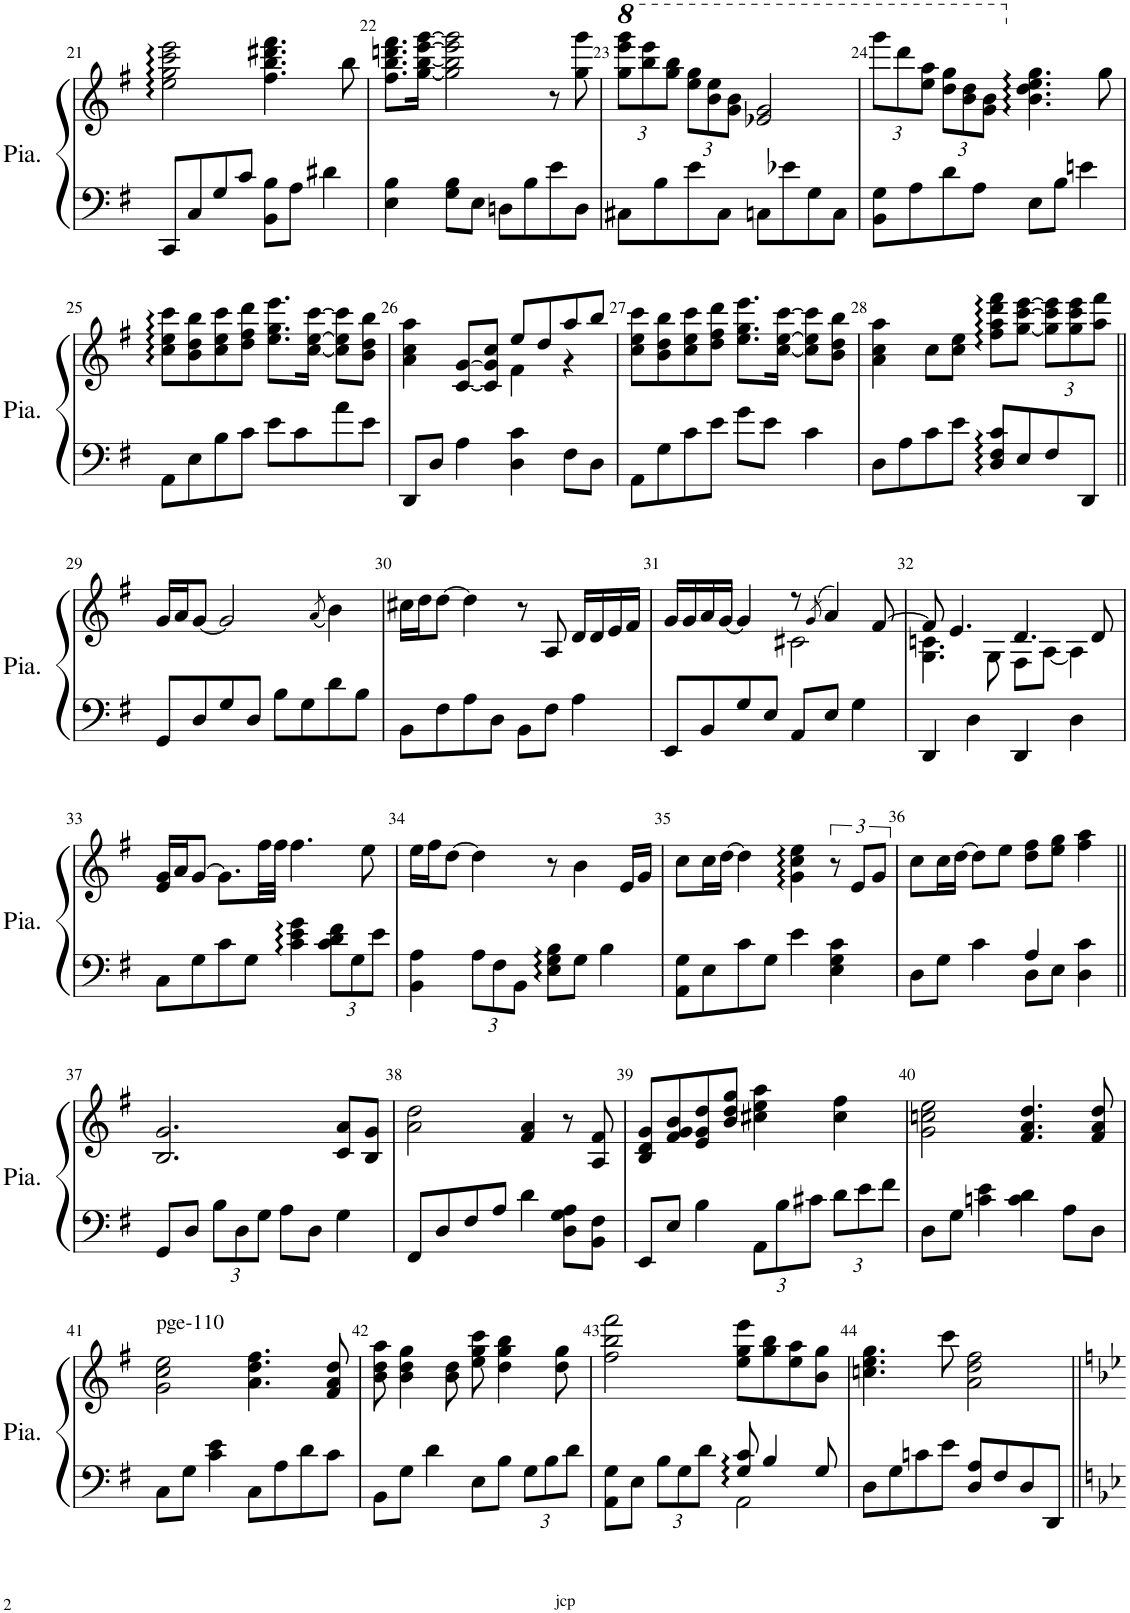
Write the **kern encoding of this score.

**kern	**kern
*part1	*part1
*staff2	*staff1
*I"Piano	*
*I'Pia.	*
!!LO:PB:g=z
*clefF4	*clefG2
*k[f#]	*k[f#]
*M4/4	*M4/4
*met(c)	*met(c)
=21	=21
8CC/L	2ee\ 2gg\ 2ccc\ 2eee\
8C/	.
8G/	.
8c/J	.
8BB\ 8B\L	4.ff#\ 4.bb\ 4.ddd#X\ 4.fff#\
8A\J	.
4d#X\	.
.	8bb\
=22	=22
4E\ 4B\	8.ff#\ 8.bb\ 8.dddn\ 8.fff#\L
.	[16gg\ [16bb\ [16eee\ [16ggg\Jk
8G\ 8B\L	2gg\] 2bb\] 2eee\] 2ggg\]
8E\J	.
8Dn\L	.
8B\	.
8e\	8r
8D\J	8gg\ 8ggg\
=23	=23
*	*8va
*	*Xbrackettup
8C#X\L	12ggg\ 12eeee\ 12gggg\L
.	12bbb\ 12eeee\
8B\	.
.	12ggg\ 12bbb\J
8e\	12eee\ 12ggg\L
.	12bb\ 12eee\
8C#\J	.
.	12gg\ 12bb\J
8Cn\L	2ee-X/ 2gg/
8e-X\	.
8G\	.
8C\J	.
=24	=24
8BB\ 8G\L	12gggg\L
.	12dddd\
8A\	.
.	12eee\ 12aaa\J
8d\	12ddd\ 12ggg\L
.	12bb\ 12ddd\
8A\J	.
.	12gg\ 12bb\J
*	*X8va
8E\L	4.b\ 4.dd\ 4.ee\ 4.gg\
8B\J	.
4en\	.
.	8gg\
!!LO:LB:g=z
=25	=25
8AA\L	8cc\ 8ee\ 8ccc\L
8E\	8b\ 8dd\ 8bb\
8B\	8cc\ 8ee\ 8ccc\
8c\J	8dd\ 8ff#\ 8ddd\J
8e\L	8.ee\ 8.gg\ 8.eee\L
8c\	.
.	[16cc\ [16ee\ [16ccc\Jk
8a\	8cc\] 8ee\] 8ccc\]L
8e\J	8b\ 8dd\ 8bb\J
=26	=26
*	*^
8DD/L	4a\ 4cc\ 4aa\	2ryy
8D/J	.	.
4A\	[8c/ [8g/L	.
.	8c/] 8g/] 8cc/J	.
4D\ 4c\	8ee/L	4f#\
.	8dd/	.
8F#\L	8aa/	4r
8D\J	8bb/J	.
*	*v	*v
=27	=27
8AA\L	8cc\ 8ee\ 8ccc\L
8G\	8b\ 8dd\ 8bb\
8c\	8cc\ 8ee\ 8ccc\
8e\J	8dd\ 8ff#\ 8ddd\J
8g\L	8.ee\ 8.gg\ 8.eee\L
8e\J	.
.	[16cc\ [16ee\ [16ccc\Jk
4c\	8cc\] 8ee\] 8ccc\]L
.	8b\ 8dd\ 8bb\J
=28	=28
8D\L	4a\ 4cc\ 4aa\
8A\	.
8c\	8cc\L
8e\J	8cc\ 8ee\J
8D/ 8F#/ 8c/L	8ff#\ 8aa\ 8ddd\ 8fff#\L
8E/	[8gg\ [8ccc\ [8eee\J
8F#/	12gg\] 12ccc\] 12eee\]L
.	12gg\ 12ccc\ 12eee\
8DD/J	.
.	12aa\ 12fff#\J
!!LO:LB:g=z
=29||	=29||
8GG/L	16g/LL
.	16a/J
8D/	[8g/J
8G/	2g/]
8D/J	.
8B\L	.
8G\	.
.	(8qa/
8d\	4b\)
8B\J	.
=30	=30
8BB\L	16cc#X\LL
.	16dd\J
8F#\	[8dd\J
8A\	4dd\]
8D\J	.
8BB\L	8r
8F#\J	8A/
4A\	16d/LL
.	16d/
.	16e/
.	16f#/JJ
=31	=31
*	*^
8EE/L	16g/LL	2ryy
.	16g/	.
8BB/	16a/	.
.	[16g/JJ	.
8G/	4g/]	.
8E/J	.	.
8AA/L	8r	2c#X\
.	(8qg/	.
8E/J	4a/)	.
4G\	.	.
.	[8f#/	.
=32	=32	=32
4DD/	8f#/]	4.G\ 4.cn\
.	4.e/	.
4D\	.	.
.	.	8G\
4DD/	4.d/	8F#\L
.	.	[8A\J
4D\	.	4A\]
.	8d/	.
*	*v	*v
!!LO:LB:g=z
=33	=33
8C\L	16e/ 16g/LL
.	16a/J
8G\	[8g/J
8c\	8.g\L]
8G\J	.
.	32ff#\LL
.	32ff#\JJJ
4c\ 4e\ 4g\	4.ff#\
*Xbrackettup	*
12c\ 12d\ 12f#\L	.
12G\	.
.	8ee\
12e\J	.
=34	=34
4BB\ 4A\	16ee\LL
.	16ff#\J
.	[8dd\J
12A\L	4dd\]
12F#\	.
12BB\J	.
8E\ 8G\ 8B\L	8r
8G\J	4b\
4B\	.
.	16e/LL
.	16g/JJ
=35	=35
8AA\ 8G\L	8cc\L
8E\	16cc\L
.	[16dd\JJ
8c\	4dd\]
8G\J	.
4e\	4g\ 4cc\ 4ee\
*	*brackettup
4E\ 4G\ 4c\	12r
.	12e/L
.	12g/J
=36	=36
*^	*
8D\L	2ryy	8cc\L
8G\J	.	16cc\L
.	.	[16dd\JJ
4c\	.	8dd\L]
.	.	8ee\J
4A/	8D\L	8dd\ 8ff#\L
.	8E\J	8ee\ 8gg\J
4D\ 4c\	4ryy	4ff#\ 4aa\
*v	*v	*
!!LO:LB:g=z
=37||	=37||
8GG/L	2.B/ 2.g/
8D/J	.
12B\L	.
12D\	.
12G\J	.
8A\L	.
8D\J	.
4G\	8c/ 8a/L
.	8B/ 8g/J
=38	=38
8FF#/L	2a\ 2dd\
8D/	.
8F#/	.
8A/J	.
4d\	4f#/ 4a/
8D\ 8G\ 8A\L	8r
8BB\ 8F#\J	8A/ 8f#/
=39	=39
8EE/L	8B/ 8d/ 8g/L
8E/J	8f#/ 8g/ 8b/
4B\	8e/ 8g/ 8dd/
.	8b/ 8dd/ 8gg/J
12AA\L	4cc#X\ 4ee\ 4aa\
12B\	.
12c#X\J	.
12d\L	4cc#\ 4ff#\
12e\	.
12f#\J	.
=40	=40
8D\L	2g\ 2ccn\ 2ee\
8G\J	.
4cn\ 4e\	.
4c\ 4d\	4.f#/ 4.a/ 4.dd/
8A\L	.
8D\J	8f#/ 8a/ 8dd/
!!LO:LB:g=z
=41	=41
!	!LO:TX:a:t=pge-110
8C\L	2g\ 2cc\ 2ee\
8G\J	.
4c\ 4e\	.
8C\L	4.a\ 4.dd\ 4.ff#\
8A\	.
8d\	.
8c\J	8f#/ 8a/ 8dd/
=42	=42
8BB\L	8b\ 8dd\ 8aa\
8G\J	4b\ 4dd\ 4gg\
4d\	.
.	8b\ 8dd\
8E\L	8ee\ 8gg\ 8ccc\
8B\J	4dd\ 4gg\ 4bb\
12G\L	.
12B\	.
.	8dd\ 8gg\
12d\J	.
=43	=43
*^	*
8AA\ 8G\L	2ryy	2ff#\ 2bb\ 2fff#\
8E\J	.	.
12B\L	.	.
12G\	.	.
12d\J	.	.
8G/ 8c/	2AA\	8ee\ 8gg\ 8eee\L
4B/	.	8gg\ 8bb\
.	.	8ee\ 8aa\
8G/	.	8b\ 8gg\J
*v	*v	*
=44	=44
8D\L	4.ccn\ 4.ee\ 4.gg\
8G\	.
8cn\	.
8e\J	8ccc\
8D/ 8A/L	2a\ 2dd\ 2ff#\
8F#/	.
8D/	.
8DD/J	.
=||	=||
*-	*-
